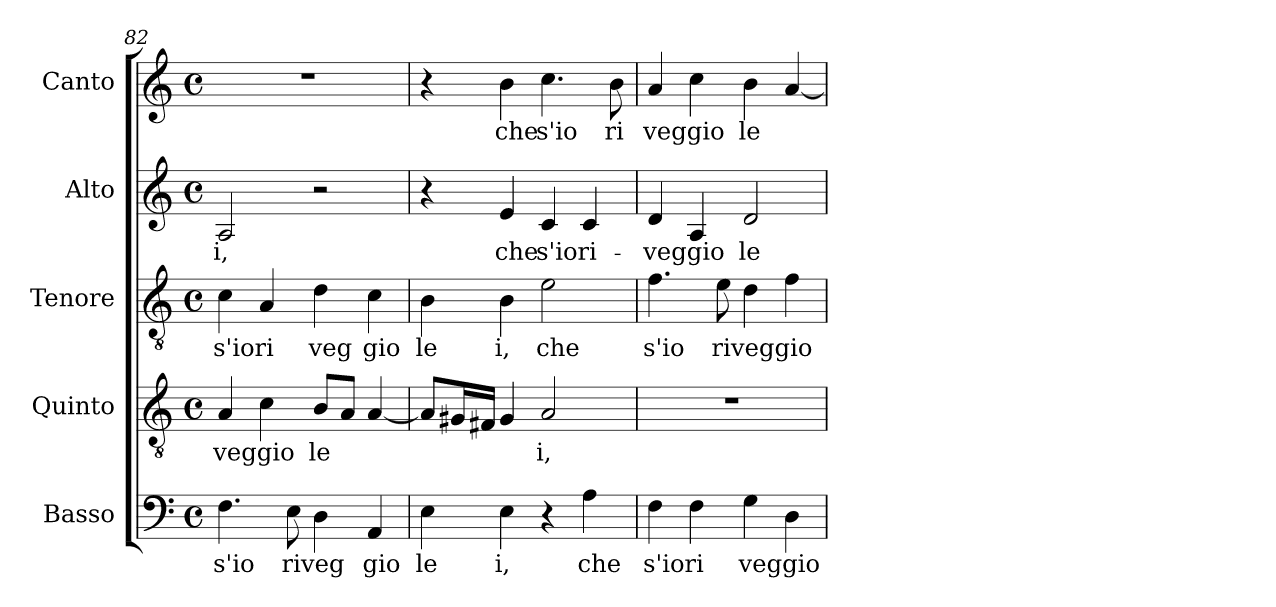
**kern	**text	**kern	**text	**kern	**text	**kern	**text	**kern	**text
*part5	*part5	*part4	*part4	*part3	*part3	*part2	*part2	*part1	*part1
*staff5	*staff5	*staff4	*staff4	*staff3	*staff3	*staff2	*staff2	*staff1	*staff1
*I"Basso	*	*I"Quinto	*	*I"Tenore	*	*I"Alto	*	*I"Canto	*
*clefF4	*	*clefGv2	*	*clefGv2	*	*clefG2	*	*clefG2	*
*M4/4	*	*M4/4	*	*M4/4	*	*M4/4	*	*M4/4	*
*met(c)	*	*met(c)	*	*met(c)	*	*met(c)	*	*met(c)	*
=82	=82	=82	=82	=82	=82	=82	=82	=82	=82
!	!LO:LY:b:cj	!	!LO:LY:b:cj	!	!LO:LY:b:cj	!	!LO:LY:b:cj	!	!
4.F\	s'io	4A/	veggio	4c\	s'io	2A/	-i,	1r	.
!	!	!	!	!	!LO:LY:b:cj	!	!	!	!
.	.	4c\	.	4A/	ri	.	.	.	.
!	!LO:LY:b	!	!	!	!	!	!	!	!
8E\	riveg	.	.	.	.	.	.	.	.
!	!	!	!LO:LY:b:cj	!	!LO:LY:b:cj	!	!	!	!
4D\	.	8B/L	le	4d\	veg	2r	.	.	.
.	.	8A/J	.	.	.	.	.	.	.
!	!LO:LY:b:cj	!	!	!	!LO:LY:b:cj	!	!	!	!
4AA/	gio	[<4A/	.	4c\	gio	.	.	.	.
=83	=83	=83	=83	=83	=83	=83	=83	=83	=83
!	!LO:LY:b:cj	!	!	!	!LO:LY:b:cj	!	!	!	!
4E\	le	8A/L]	.	4B\	le	4r	.	4r	.
.	.	16G#X/	.	.	.	.	.	.	.
.	.	16F#/J	.	.	.	.	.	.	.
!	!LO:LY:b:cj	!	!	!	!LO:LY:b:cj	!	!LO:LY:b:cj	!	!LO:LY:b:cj
4E\	i,	4G#/	.	4B\	i,	4e/	che	4b\	che
!	!	!	!LO:LY:b:cj	!	!LO:LY:b:cj	!	!LO:LY:b:cj	!	!LO:LY:b:cj
4r	.	2A/	i,	2e\	che	4c/	s'io	4.cc\	s'io
!	!LO:LY:b:cj	!	!	!	!	!	!LO:LY:b:cj	!	!
4A\	che	.	.	.	.	4c/	ri-	.	.
!	!	!	!	!	!	!	!	!	!LO:LY:b:cj
.	.	.	.	.	.	.	.	8b\	ri
=84	=84	=84	=84	=84	=84	=84	=84	=84	=84
!	!LO:LY:b:cj	!	!	!	!LO:LY:b:cj	!	!LO:LY:b:cj	!	!LO:LY:b:cj
4F\	s'io	1r	.	4.f\	s'io	4d/	-veggio	4a/	veggio
!	!LO:LY:b:cj	!	!	!	!	!	!	!	!
4F\	ri	.	.	.	.	4A/	.	4cc\	.
!	!	!	!	!	!LO:LY:b	!	!	!	!
.	.	.	.	8e\	riveggio	.	.	.	.
!	!LO:LY:b:cj	!	!	!	!	!	!LO:LY:b:cj	!	!LO:LY:b:cj
4G\	veggio	.	.	4d\	.	2d/	le-	4b\	le
4D\	.	.	.	4f\	.	.	.	[>4a/	.
=	=	=	=	=	=	=	=	=	=
*-	*-	*-	*-	*-	*-	*-	*-	*-	*-
